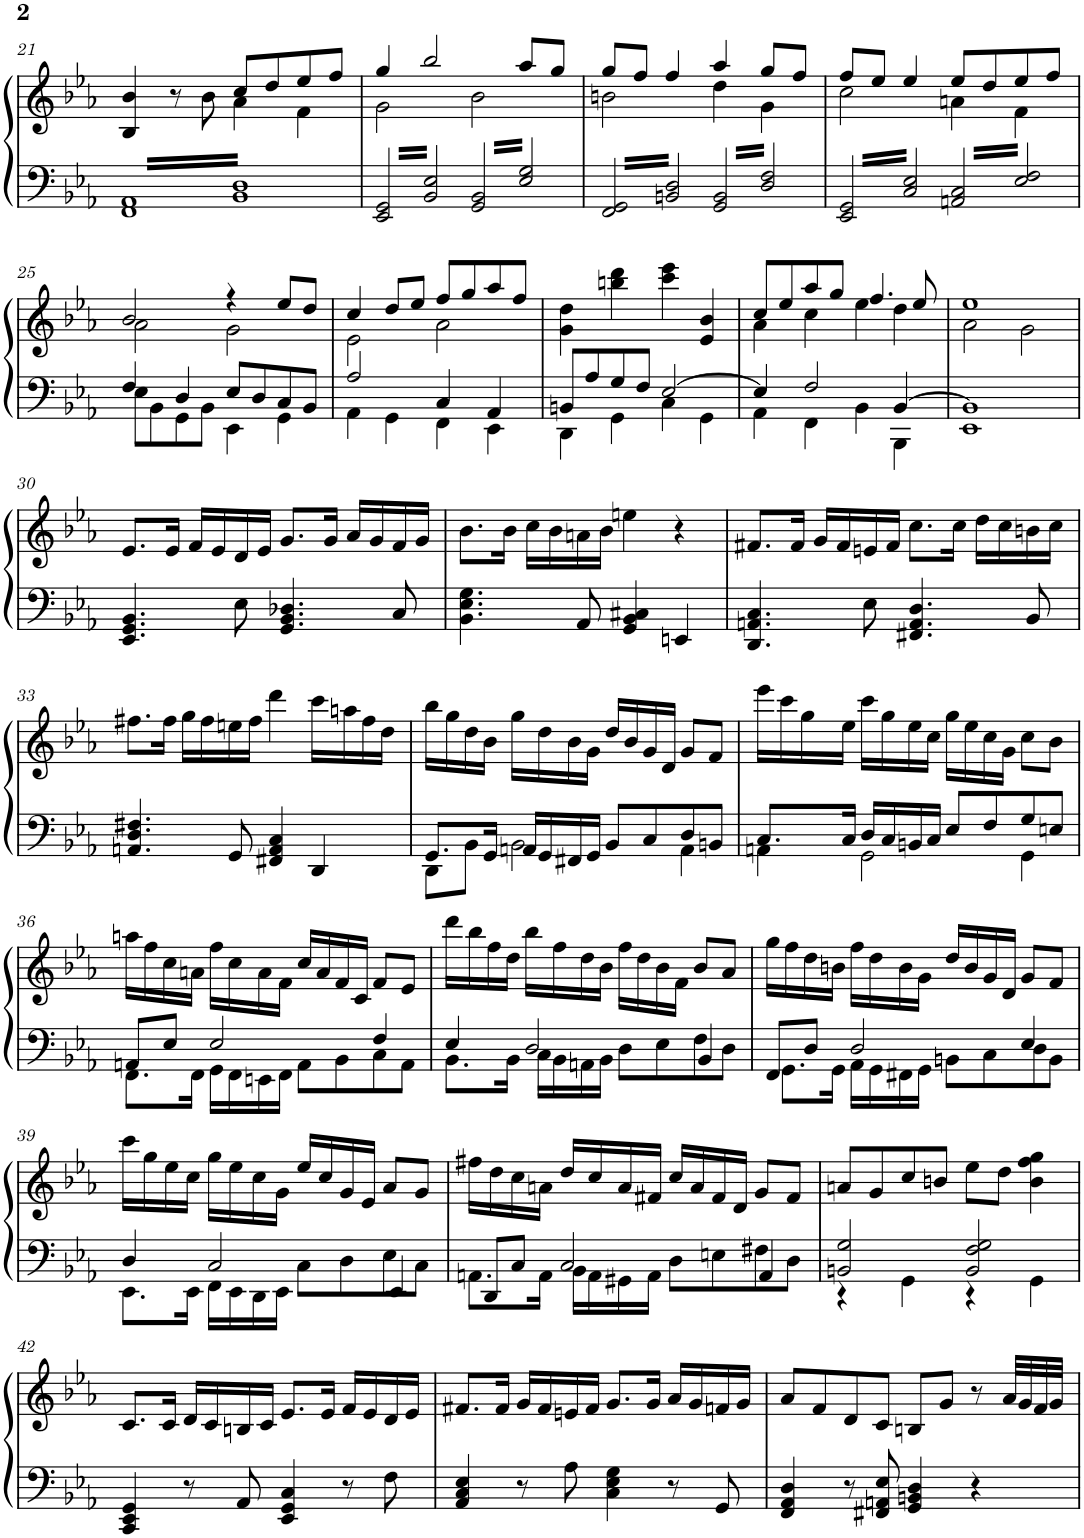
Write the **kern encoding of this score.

**kern	**kern
*part1	*part1
*staff2	*staff1
*I"Piano	*
*I'Pno.	*
!!LO:PB:g=z
*clefF4	*clefG2
*k[b-e-a-]	*k[b-e-a-]
*M4/4	*M4/4
=21	=21
*	*^
3.FF 3.AA-	4B-/ 4b-/	2ryy
.	8r	.
.	8b-\	.
3.BB- 3.D	8cc/L	4a-\
.	8dd/	.
.	8ee-/	4f\
.	8ff/J	.
=22	=22	=22
6.EE-/ 6.GG/	4gg/	2g\
6.BB-/ 6.E-/	2bb-/	.
6.GG/ 6.BB-/	.	2b-\
6.E-/ 6.G/	8aa-/L	.
.	8gg/J	.
=23	=23	=23
6.FF/ 6.GG/	8gg/L	2bn\
.	8ff/J	.
6.BBn/ 6.D/	4ff/	.
6.GG/ 6.BB/	4aa-/	4dd\
6.D/ 6.F/	8gg/L	4g\
.	8ff/J	.
=24	=24	=24
6.EE-/ 6.GG/	8ff/L	2cc\
.	8ee-/J	.
6.C/ 6.E-/	4ee-/	.
6.AAn/ 6.C/	8ee-/L	4an\
.	8dd/	.
6.E-/ 6.F/	8ee-/	4f\
.	8ff/J	.
!!LO:LB:g=z	!!
=25	=25	=25
*^	*	*
4F/	8E-\L	2b-/	2a-\
.	8BB-\	.	.
4D/	8GG\	.	.
.	8BB-\J	.	.
8E-/L	4EE-\	4r	2g\
8D/	.	.	.
8C/	4GG\	8ee-/L	.
8BB-/J	.	8dd/J	.
=26	=26	=26	=26
2A-/	4AA-\	4cc/	2e-\
.	4GG\	8dd/L	.
.	.	8ee-/J	.
4C/	4FF\	8ff/L	2a-\
.	.	8gg/	.
4AA-/	4EE-\	8aa-/	.
.	.	8ff/J	.
*	*	*v	*v
=27	=27	=27
8BBn/L	4DD\	4g\ 4dd\
8A-/	.	.
8G/	4GG\	4bbn\ 4ddd\
8F/J	.	.
[2E-/	4C\	4ccc\ 4eee-\
.	4GG\	4e-/ 4b-/
=28	=28	=28
*	*	*^
4E-/]	4AA-\	8cc/L	4a-\
.	.	8ee-/	.
2F/	4FF\	8aa-/	4cc\
.	.	8gg/J	.
.	4BB-\	4.ff/	4ee-\
[4BB-/	4BBB-\	.	4dd\
.	.	8ee-/	.
=29	=29	=29	=29
1BB-]	1EE-	1ee-	2a-\
.	.	.	2g\
*v	*v	*	*
*	*v	*v
!!LO:LB:g=z
=30	=30
4.EE-/ 4.GG/ 4.BB-/	8.e-/L
.	16e-/Jk
.	16f/LL
.	16e-/
8E-\	16d/
.	16e-/JJ
4.GG/ 4.BB-/ 4.D-X/	8.g/L
.	16g/Jk
.	16a-/LL
.	16g/
8C/	16f/
.	16g/JJ
=31	=31
4.BB-\ 4.E-\ 4.G\	8.b-\L
.	16b-\Jk
.	16cc\LL
.	16b-\
8AA-/	16an\
.	16b-\JJ
4GG/ 4BB-/ 4C#X/	4een\
4EEn/	4r
=32	=32
4.DD/ 4.AAn/ 4.C/	8.f#X/L
.	16f#/Jk
.	16g/LL
.	16f#/
8E-\	16en/
.	16f#/JJ
4.FF#X/ 4.AA/ 4.D/	8.cc\L
.	16cc\Jk
.	16dd\LL
.	16cc\
8BB-/	16bn\
.	16cc\JJ
!!LO:LB:g=z
=33	=33
4.AAn/ 4.D/ 4.F#X/	8.ff#X\L
.	16ff#\Jk
.	16gg\LL
.	16ff#\
8GG/	16een\
.	16ff#\JJ
4FF#X/ 4AA/ 4C/	4ddd\
4DD/	16ccc\LL
.	16aan\
.	16ff#\
.	16dd\JJ
=34	=34
*^	*
8.GG/L	8DD\L	16bb-\LL
.	.	16gg\
.	8BB-\J	16dd\
16GG/Jk	.	16b-\JJ
16AAn/LL	2BB-\	16gg\LL
16GG/	.	16dd\
16FF#X/	.	16b-\
16GG/JJ	.	16g\JJ
8BB-/L	.	16dd/LL
.	.	16b-/
8C/	.	16g/
.	.	16d/JJ
8D/	4AA\	8g/L
8BBn/J	.	8f/J
=35	=35	=35
8.C/L	4AAn\	16eee-\LL
.	.	16ccc\
.	.	16gg\
16C/Jk	.	16ee-\JJ
16D/LL	2GG\	16ccc\LL
16C/	.	16gg\
16BBn/	.	16ee-\
16C/JJ	.	16cc\JJ
8E-/L	.	16gg\LL
.	.	16ee-\
8F/	.	16cc\
.	.	16g\JJ
8G/	4GG\	8cc\L
8En/J	.	8b-\J
!!LO:LB:g=z
=36	=36	=36
8AAn/L	8.FF\L	16aan\LL
.	.	16ff\
8E-/J	.	16cc\
.	16FF\Jk	16an\JJ
2E-/	16GG\LL	16ff\LL
.	16FF\	16cc\
.	16EEn\	16a\
.	16FF\JJ	16f\JJ
.	8AA\L	16cc/LL
.	.	16a/
.	8BB-\	16f/
.	.	16c/JJ
4F/	8C\	8f/L
.	8AA\J	8e-/J
=37	=37	=37
4E-/	8.BB-\L	16ddd\LL
.	.	16bb-\
.	.	16ff\
.	16BB-\Jk	16dd\JJ
2D/	16C\LL	16bb-\LL
.	16BB-\	16ff\
.	16AAn\	16dd\
.	16BB-\JJ	16b-\JJ
.	8D\L	16ff\LL
.	.	16dd\
.	8E-\	16b-\
.	.	16f\JJ
4BB-/	8F\	8b-/L
.	8D\J	8a-/J
=38	=38	=38
8FF/L	8.GG\L	16gg\LL
.	.	16ff\
8D/J	.	16dd\
.	16GG\Jk	16bn\JJ
2D/	16AA-\LL	16ff\LL
.	16GG\	16dd\
.	16FF#X\	16b\
.	16GG\JJ	16g\JJ
.	8BBn\L	16dd/LL
.	.	16b/
.	8C\	16g/
.	.	16d/JJ
4E-/	8D\	8g/L
.	8BB\J	8f/J
!!LO:LB:g=z
=39	=39	=39
4D/	8.EE-\L	16ccc\LL
.	.	16gg\
.	.	16ee-\
.	16EE-\Jk	16cc\JJ
2C/	16FF\LL	16gg\LL
.	16EE-\	16ee-\
.	16DD\	16cc\
.	16EE-\JJ	16g\JJ
.	8C\L	16ee-/LL
.	.	16cc/
.	8D\	16g/
.	.	16e-/JJ
4EE-/	8E-\	8a-/L
.	8C\J	8g/J
=40	=40	=40
8DD/L	8.AAn\L	16ff#X\LL
.	.	16dd\
8C/J	.	16cc\
.	16AA\Jk	16an\JJ
2C/	16BB-\LL	16dd/LL
.	16AA\	16cc/
.	16GG#X\	16a/
.	16AA\JJ	16f#X/JJ
.	8D\L	16cc/LL
.	.	16a/
.	8En\	16f#/
.	.	16d/JJ
4AA/	8F#X\	8g/L
.	8D\J	8f#/J
=41	=41	=41
2BBn/ 2G/	4r	8an/L
.	.	8g/
.	4GG\	8cc/
.	.	8bn/J
2BB/ 2F/ 2G/	4r	8ee-\L
.	.	8dd\J
.	4GG\	4b\ 4ff\ 4gg\
*v	*v	*
!!LO:LB:g=z
=42	=42
4CC/ 4EE-/ 4GG/	8.c/L
.	16c/Jk
8r	16d/LL
.	16c/
8AA-/	16Bn/
.	16c/JJ
4EE-/ 4GG/ 4C/	8.e-/L
.	16e-/Jk
8r	16f/LL
.	16e-/
8F\	16d/
.	16e-/JJ
=43	=43
4AA-/ 4C/ 4E-/	8.f#X/L
.	16f#/Jk
8r	16g/LL
.	16f#/
8A-\	16en/
.	16f#/JJ
4C\ 4E-\ 4G\	8.g/L
.	16g/Jk
8r	16a-/LL
.	16g/
8GG/	16fn/
.	16g/JJ
=44	=44
4FF/ 4AA-/ 4D/	8a-/L
.	8f/
8r	8d/
8FF#X/ 8AAn/ 8E-/	8c/J
4GG/ 4BBn/ 4D/	8Bn/L
.	8g/J
4r	8r
.	32a-/LLL
.	32g/
.	32f/
.	32g/JJJ
=	=
*-	*-
